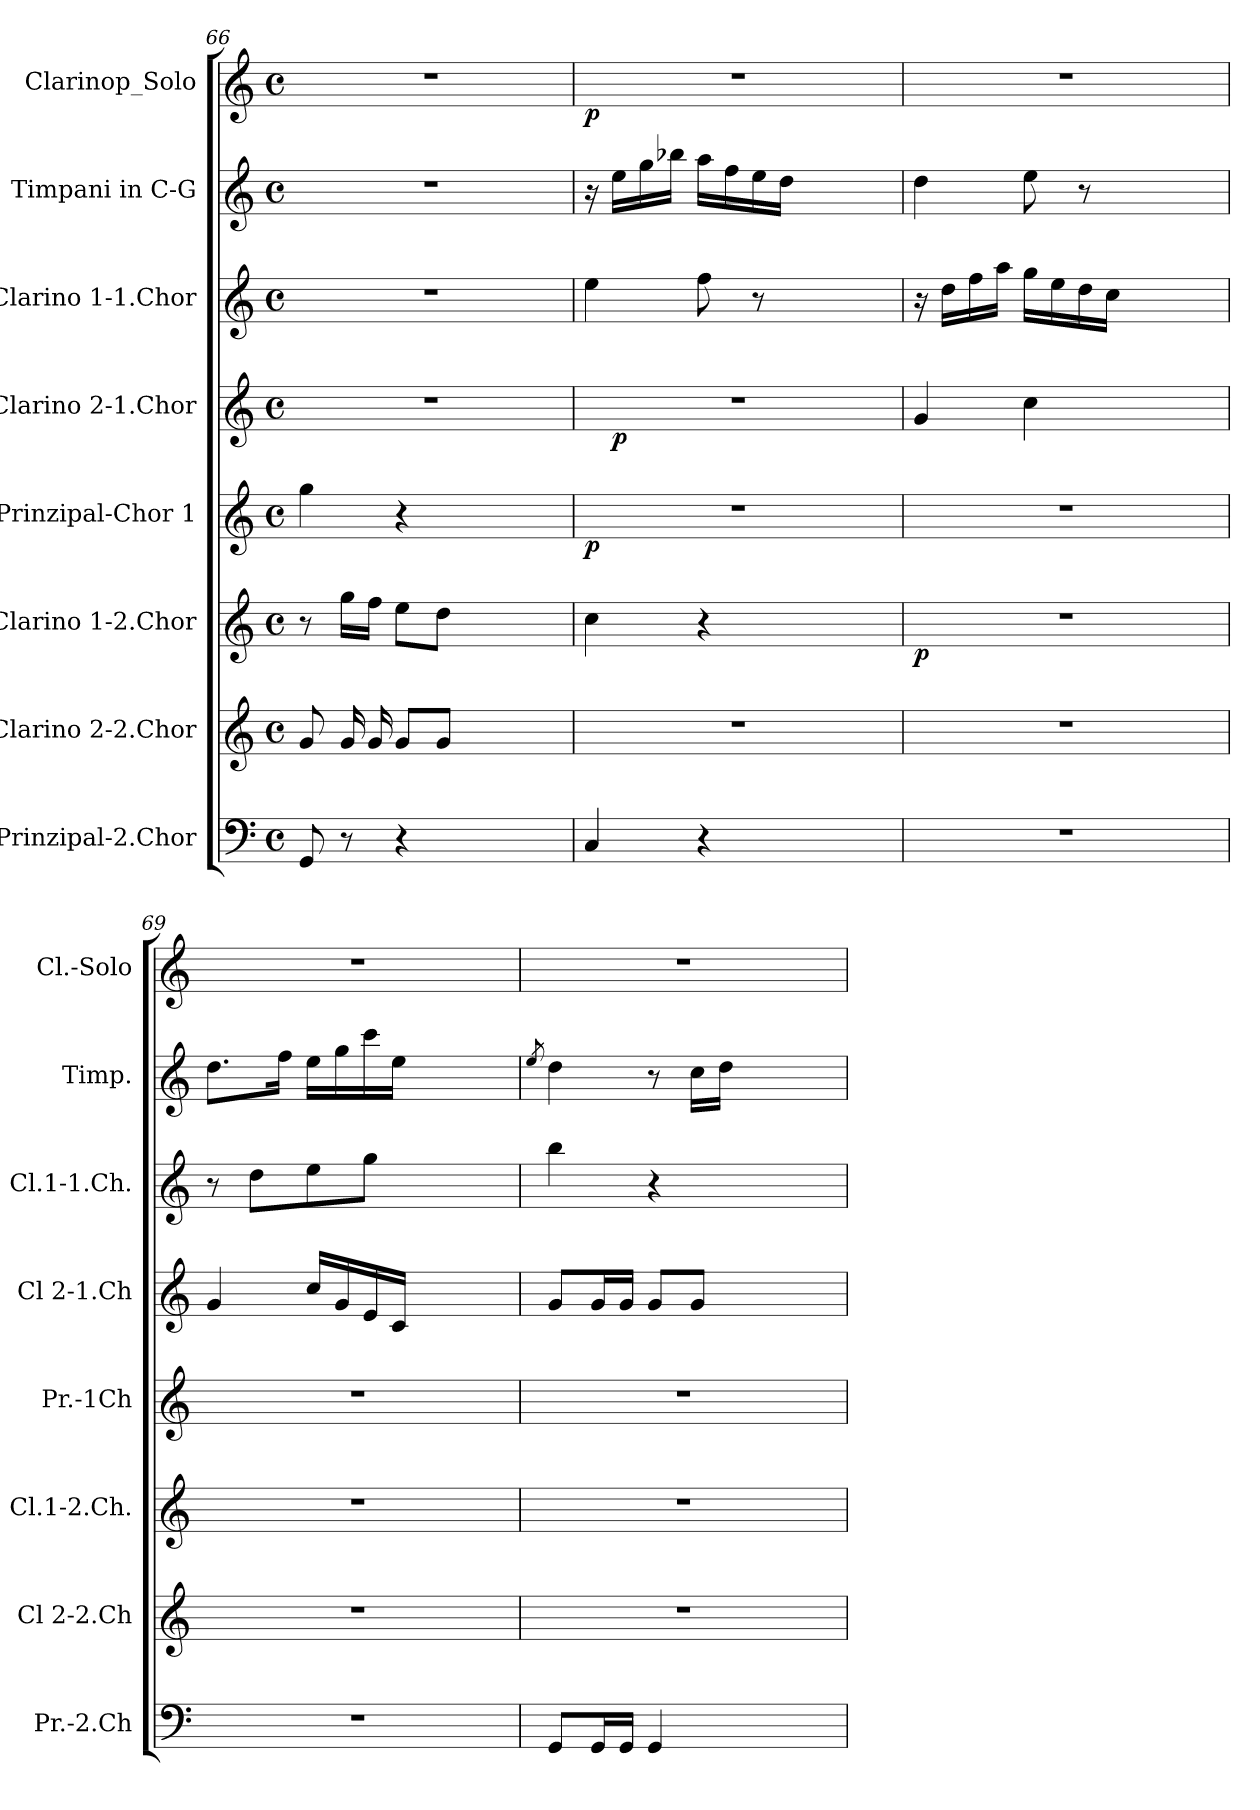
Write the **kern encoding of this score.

**kern	**kern	**kern	**dynam	**kern	**dynam	**kern	**dynam	**kern	**kern	**kern	**dynam
*part8	*part7	*part6	*part6	*part5	*part5	*part4	*part4	*part3	*part2	*part1	*part1
*staff8	*staff7	*staff6	*staff6	*staff5	*staff5	*staff4	*staff4	*staff3	*staff2	*staff1	*staff1
*I"Prinzipal-2.Chor	*I"Clarino 2-2.Chor	*I"Clarino 1-2.Chor	*	*I"Prinzipal-Chor 1	*	*I"Clarino 2-1.Chor	*	*I"Clarino 1-1.Chor	*I"Timpani in C-G	*I"Clarinop_Solo	*
*I'Pr.-2.Ch	*I'Cl 2-2.Ch	*I'Cl.1-2.Ch.	*	*I'Pr.-1Ch	*	*I'Cl 2-1.Ch	*	*I'Cl.1-1.Ch.	*I'Timp.	*I'Cl.-Solo	*
*clefF4	*clefG2	*clefG2	*	*clefG2	*	*clefG2	*	*clefG2	*clefG2	*clefG2	*
*	*	*ITrd1c2	*	*ITrd1c2	*	*	*	*ITrd1c2	*ITrd1c2	*	*
*k[]	*k[]	*k[b-e-]	*	*k[b-e-]	*	*k[]	*	*k[b-e-]	*k[b-e-]	*k[]	*
*C:	*C:	*B-:	*	*B-:	*	*C:	*	*B-:	*B-:	*C:	*
*M4/4	*M4/4	*M4/4	*	*M4/4	*	*M4/4	*	*M4/4	*M4/4	*M4/4	*
*met(c)	*met(c)	*met(c)	*	*met(c)	*	*met(c)	*	*met(c)	*met(c)	*met(c)	*
=66	=66	=66	=66	=66	=66	=66	=66	=66	=66	=66	=66
8GG	8g	8r	.	4ff	.	1r	.	1r	1r	1r	.
8r	16g	16ffLL	.	.	.	.	.	.	.	.	.
.	16g	16ee-JJ	.	.	.	.	.	.	.	.	.
4r	8gL	8ddL	.	4r	.	.	.	.	.	.	.
.	8gJ	8ccJ	.	.	.	.	.	.	.	.	.
2ryy	2ryy	2ryy	.	2ryy	.	.	.	.	.	.	.
=67	=67	=67	=67	=67	=67	=67	=67	=67	=67	=67	=67
!	!	!	!	!	!LO:DY:b	!	!	!	!	!	!LO:DY:b
*	*	*	*	*	*	*^	*	*	*	*	*
4C	1r	4b-	.	1r	p	1r	16ryy	.	4dd	16r	1r	p
!	!	!	!	!	!	!	!	!LO:DY:b	!	!	!	!
.	.	.	.	.	.	.	2...ryy	p	.	16ddLL	.	.
.	.	.	.	.	.	.	.	.	.	16ff	.	.
.	.	.	.	.	.	.	.	.	.	16aa-XJJ	.	.
4r	.	4r	.	.	.	.	.	.	8ee-	16ggLL	.	.
.	.	.	.	.	.	.	.	.	.	16ee-	.	.
.	.	.	.	.	.	.	.	.	8r	16dd	.	.
.	.	.	.	.	.	.	.	.	.	16ccJJ	.	.
2ryy	.	2ryy	.	.	.	.	.	.	2ryy	2ryy	.	.
!!LO:LB:g=z
=68	=68	=68	=68	=68	=68	=68	=68	=68	=68	=68	=68	=68
!	!	!	!LO:DY:b	!	!	!	!	!	!	!	!	!
*	*	*	*	*	*	*v	*v	*	*	*	*	*
1r	1r	1r	p	1r	.	4g	.	16r	4cc	1r	.
.	.	.	.	.	.	.	.	16ccLL	.	.	.
.	.	.	.	.	.	.	.	16ee-	.	.	.
.	.	.	.	.	.	.	.	16ggJJ	.	.	.
.	.	.	.	.	.	4cc	.	16ffLL	8dd	.	.
.	.	.	.	.	.	.	.	16dd	.	.	.
.	.	.	.	.	.	.	.	16cc	8r	.	.
.	.	.	.	.	.	.	.	16b-JJ	.	.	.
.	.	.	.	.	.	2ryy	.	2ryy	2ryy	.	.
=69	=69	=69	=69	=69	=69	=69	=69	=69	=69	=69	=69
1r	1r	1r	.	1r	.	4g	.	8r	8.ccL	1r	.
.	.	.	.	.	.	.	.	8ccL	.	.	.
.	.	.	.	.	.	.	.	.	16ee-Jk	.	.
.	.	.	.	.	.	16ccLL	.	8dd	16ddLL	.	.
.	.	.	.	.	.	16g	.	.	16ff	.	.
.	.	.	.	.	.	16e	.	8ffJ	16bb-	.	.
.	.	.	.	.	.	16cJJ	.	.	16ddJJ	.	.
.	.	.	.	.	.	2ryy	.	2ryy	2ryy	.	.
=70	=70	=70	=70	=70	=70	=70	=70	=70	=70	=70	=70
.	.	.	.	.	.	.	.	.	8qdd	.	.
8GGL	1r	1r	.	1r	.	8gL	.	4aa	4cc	1r	.
16GGL	.	.	.	.	.	16gL	.	.	.	.	.
16GGJJ	.	.	.	.	.	16gJJ	.	.	.	.	.
4GG	.	.	.	.	.	8gL	.	4r	8r	.	.
.	.	.	.	.	.	8gJ	.	.	16b-LL	.	.
.	.	.	.	.	.	.	.	.	16ccJJ	.	.
2ryy	.	.	.	.	.	2ryy	.	2ryy	2ryy	.	.
=	=	=	=	=	=	=	=	=	=	=	=
*-	*-	*-	*-	*-	*-	*-	*-	*-	*-	*-	*-
